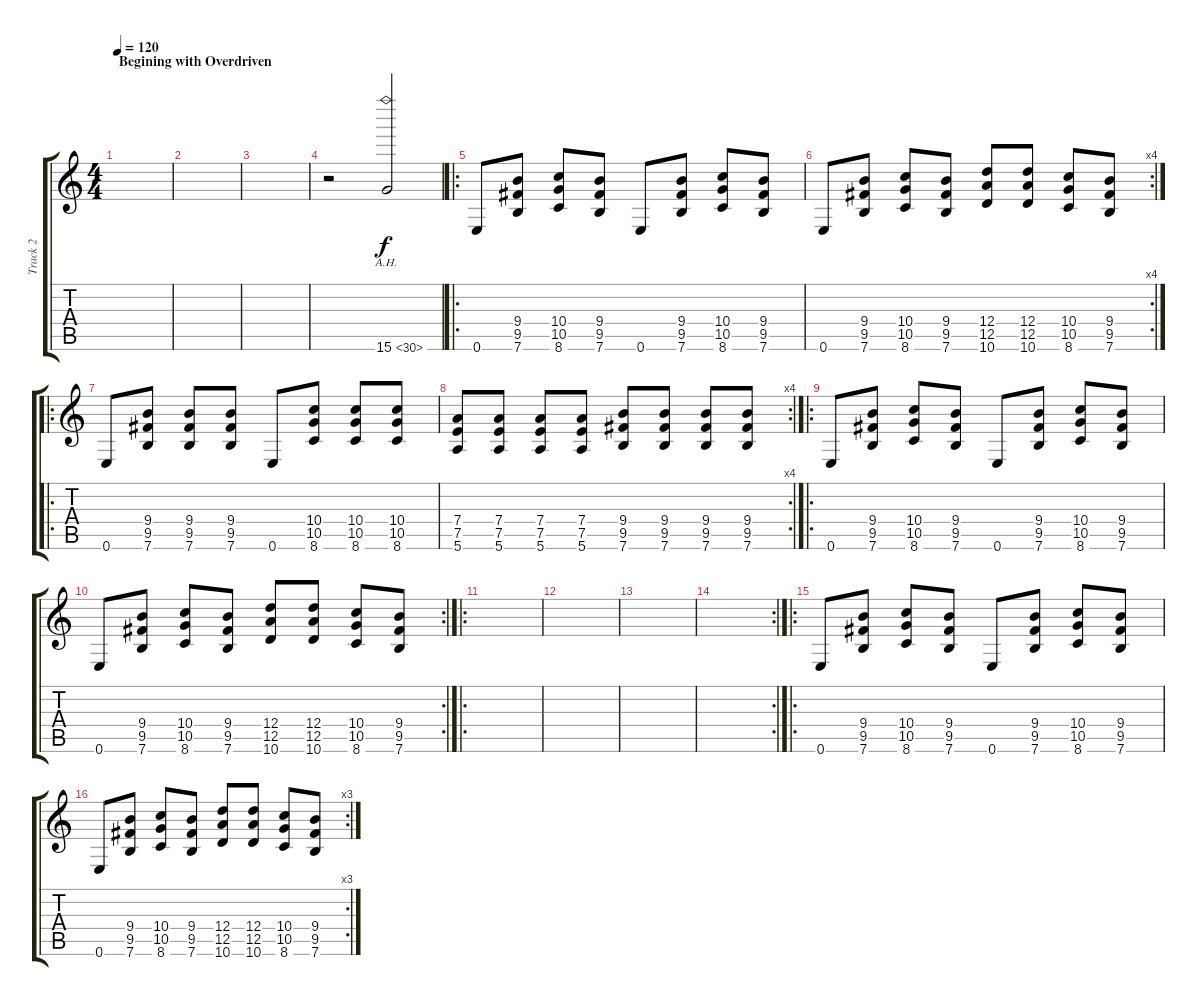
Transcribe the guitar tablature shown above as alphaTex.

\track ("Track 2" "Track 2") {instrument distortionguitar}
\staff {score tabs}
\tuning (E4 B3 G3 D3 A2 E2) {hide}
\ts (4 4)
\section ("" "Begining with Overdriven")
\tempo 120
\clef g2
\ks c
|
|
|
r.2 15.6{ah 15}.2 |
\ro
0.6.8 (9.4 9.5 7.6).8 (10.4 10.5 8.6).8 (9.4 9.5 7.6).8 0.6.8 (9.4 9.5 7.6).8 (10.4 10.5 8.6).8 (9.4 9.5 7.6).8 |
\rc 4
0.6.8 (9.4 9.5 7.6).8 (10.4 10.5 8.6).8 (9.4 9.5 7.6).8 (12.4 12.5 10.6).8 (12.4 12.5 10.6).8 (10.4 10.5 8.6).8 (9.4 9.5 7.6).8 |
\ro
0.6.8 (9.4 9.5 7.6).8 (9.4 9.5 7.6).8 (9.4 9.5 7.6).8 0.6.8 (10.4 10.5 8.6).8 (10.4 10.5 8.6).8 (10.4 10.5 8.6).8 |
\rc 4
(7.4 7.5 5.6).8 (7.4 7.5 5.6).8 (7.4 7.5 5.6).8 (7.4 7.5 5.6).8 (9.4 9.5 7.6).8 (9.4 9.5 7.6).8 (9.4 9.5 7.6).8 (9.4 9.5 7.6).8 |
\ro
0.6.8 (9.4 9.5 7.6).8 (10.4 10.5 8.6).8 (9.4 9.5 7.6).8 0.6.8 (9.4 9.5 7.6).8 (10.4 10.5 8.6).8 (9.4 9.5 7.6).8 |
\rc 2
0.6.8 (9.4 9.5 7.6).8 (10.4 10.5 8.6).8 (9.4 9.5 7.6).8 (12.4 12.5 10.6).8 (12.4 12.5 10.6).8 (10.4 10.5 8.6).8 (9.4 9.5 7.6).8 |
\ro
|
|
|
\rc 2
|
\ro
0.6.8 (9.4 9.5 7.6).8 (10.4 10.5 8.6).8 (9.4 9.5 7.6).8 0.6.8 (9.4 9.5 7.6).8 (10.4 10.5 8.6).8 (9.4 9.5 7.6).8 |
\rc 3
0.6.8 (9.4 9.5 7.6).8 (10.4 10.5 8.6).8 (9.4 9.5 7.6).8 (12.4 12.5 10.6).8 (12.4 12.5 10.6).8 (10.4 10.5 8.6).8 (9.4 9.5 7.6).8
